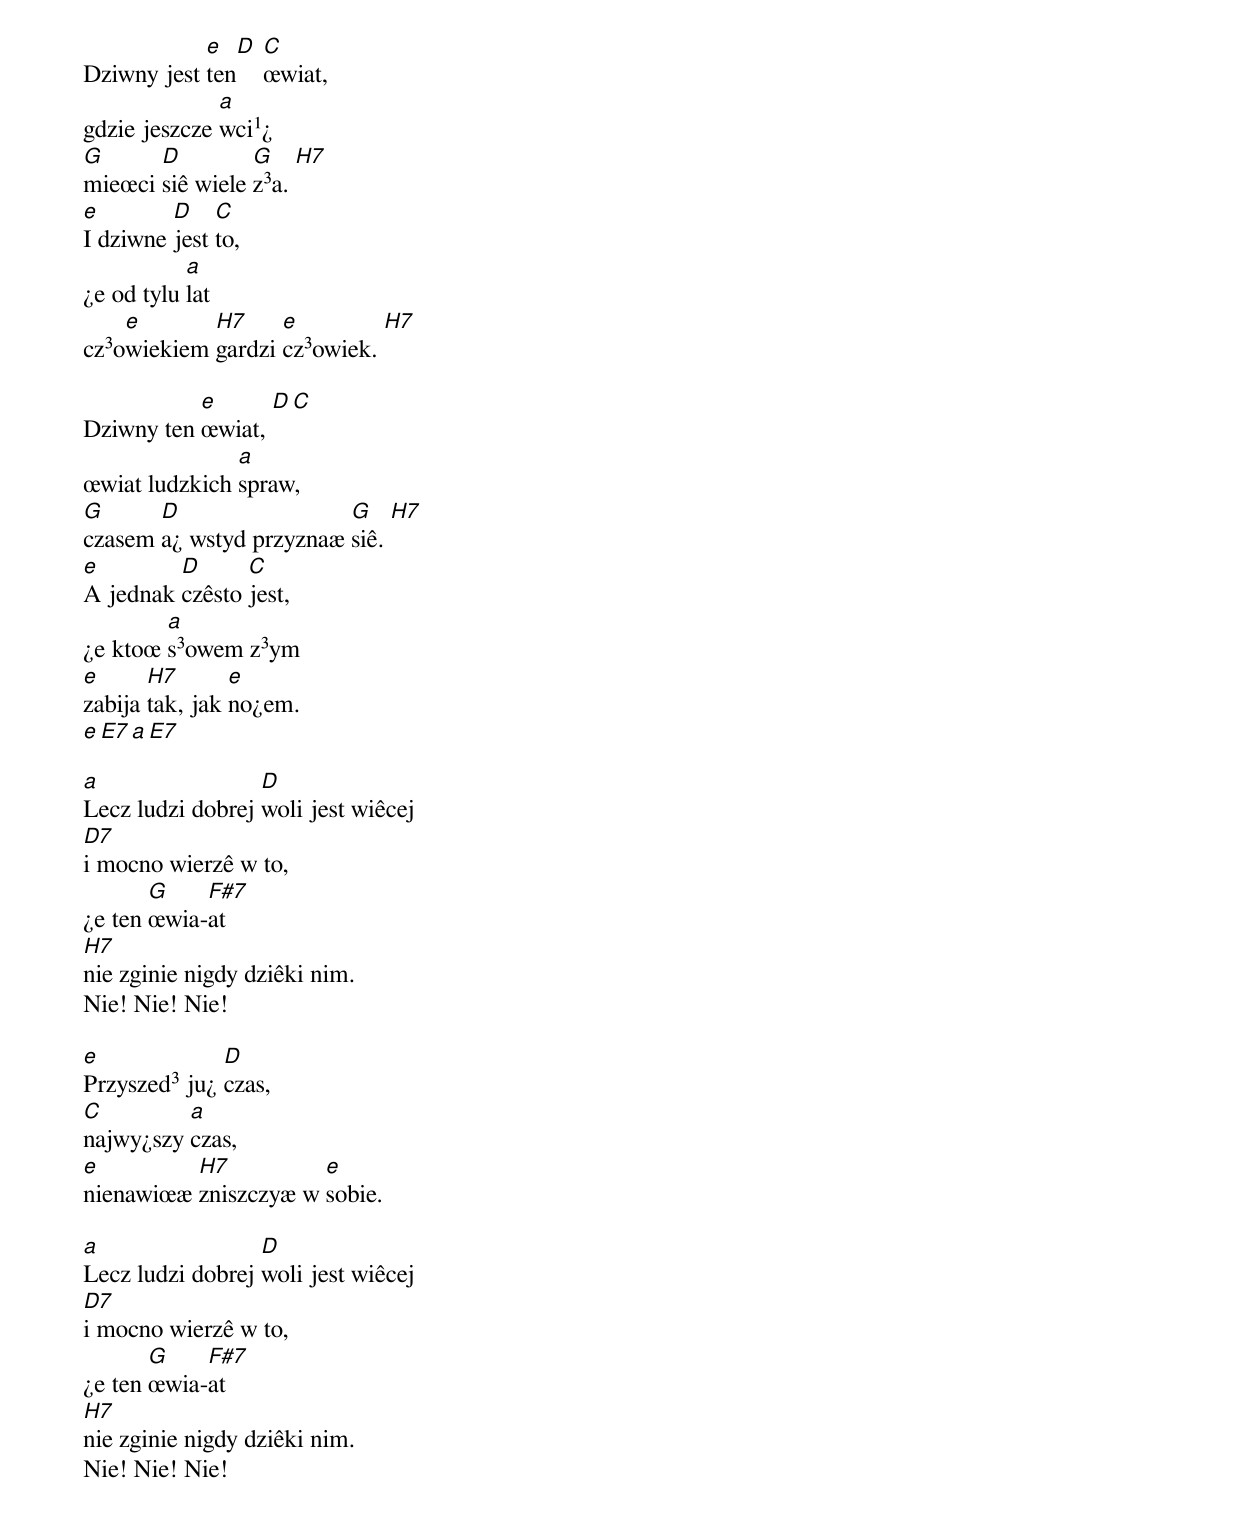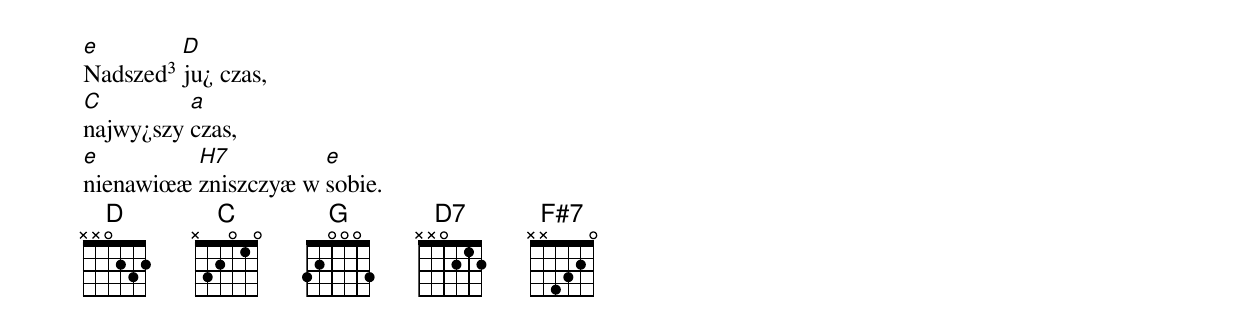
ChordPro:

Dziwny jest [e]ten[D] [C]œwiat,
gdzie jeszcze [a]wci¹¿
[G]mieœci [D]siê wiele [G]z³a. [H7]
[e]I dziwne [D]jest [C]to,
¿e od tylu [a]lat
cz³o[e]wiekiem [H7]gardzi [e]cz³owiek. [H7]

Dziwny ten [e]œwiat, [D C]
œwiat ludzkich [a]spraw,
[G]czasem [D]a¿ wstyd przyznaæ [G]siê. [H7]
[e]A jednak [D]czêsto [C]jest,
¿e ktoœ [a]s³owem z³ym
[e]zabija [H7]tak, jak [e]no¿em.
[e E7 a E7]

[a]Lecz ludzi dobrej [D]woli jest wiêcej
[D7]i mocno wierzê w to,
¿e ten [G]œwia-[F#7]at
[H7]nie zginie nigdy dziêki nim.
Nie! Nie! Nie!

[e]Przyszed³ ju¿ [D]czas,
[C]najwy¿szy [a]czas,
[e]nienawiœæ [H7]zniszczyæ w [e]sobie.

[a]Lecz ludzi dobrej [D]woli jest wiêcej
[D7]i mocno wierzê w to,
¿e ten [G]œwia-[F#7]at
[H7]nie zginie nigdy dziêki nim.
Nie! Nie! Nie!

[e]Nadszed³ [D]ju¿ czas,
[C]najwy¿szy [a]czas,
[e]nienawiœæ [H7]zniszczyæ w [e]sobie.
